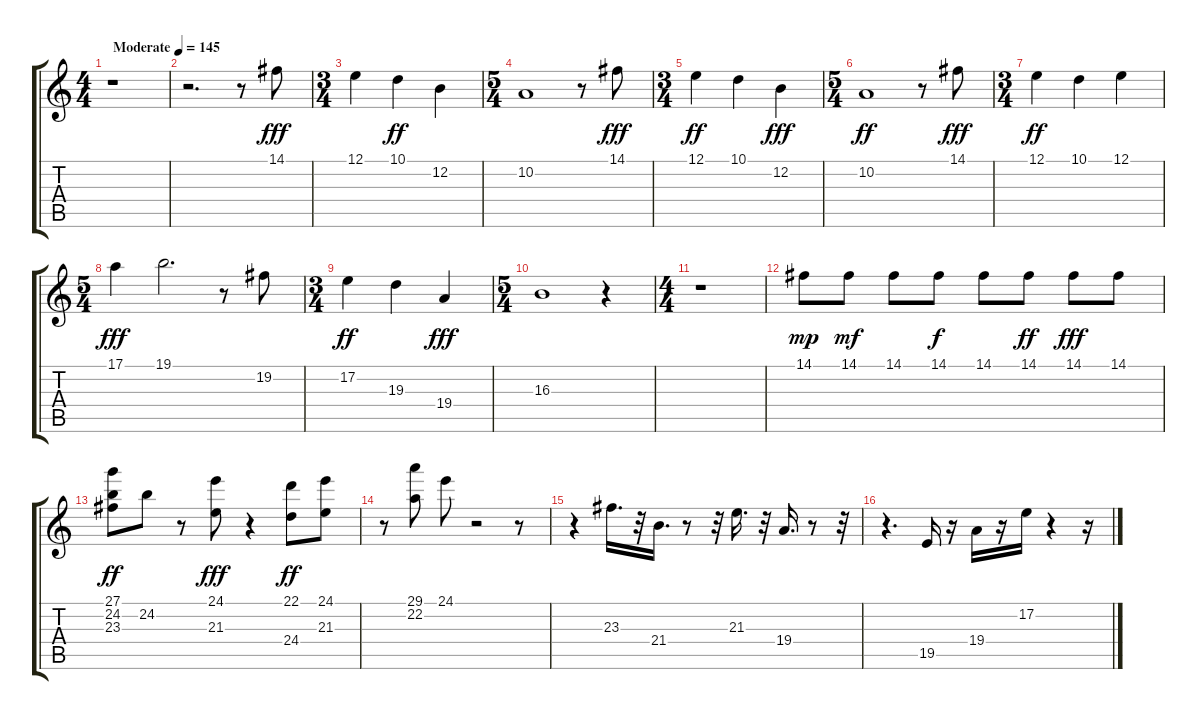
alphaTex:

\track "" {instrument brightacousticpiano}
\staff {score tabs}
\tuning (E4 B3 G3 D3 A2 E2) {hide}
\ts (4 4)
\tempo (145 "Moderate")
\clef g2
\ks c
r.1{dy fff instrument brightacousticpiano} |
r.2{d} r.8 14.1.8 |
\ts (3 4)
12.1.4 10.1.4{dy ff} 12.2.4 |
\ts (5 4)
10.2.1 r.8 14.1.8{dy fff} |
\ts (3 4)
12.1.4{dy ff} 10.1.4 12.2.4{dy fff} |
\ts (5 4)
10.2.1{dy ff} r.8 14.1.8{dy fff} |
\ts (3 4)
12.1.4{dy ff} 10.1.4 12.1.4 |
\ts (5 4)
17.1.4{dy fff} 19.1.2{d} r.8 19.2.8 |
\ts (3 4)
17.2.4{dy ff} 19.3.4 19.4.4{dy fff} |
\ts (5 4)
16.3.1 r.4 |
\ts (4 4)
r.1 |
14.1.8{dy mp} 14.1.8{dy mf} 14.1.8 14.1.8{dy f} 14.1.8 14.1.8{dy ff} 14.1.8{dy fff} 14.1.8 |
(27.1 24.2 23.3).8{dy ff} 24.2.8 r.8 (24.1 21.3).8{dy fff} r.4 (22.1 24.4).8{dy ff} (24.1 21.3).8 |
r.8 (29.1 22.2).8 24.1.8 r.2 r.8 |
r.4 23.3.16{d} r.32 21.4.16{d} r.8 r.32 21.3.16{d} r.32 19.4.16{d} r.8 r.32 |
r.4{d} 19.5.16 r.16 19.4.16 r.16 17.2.16 r.4 r.16
